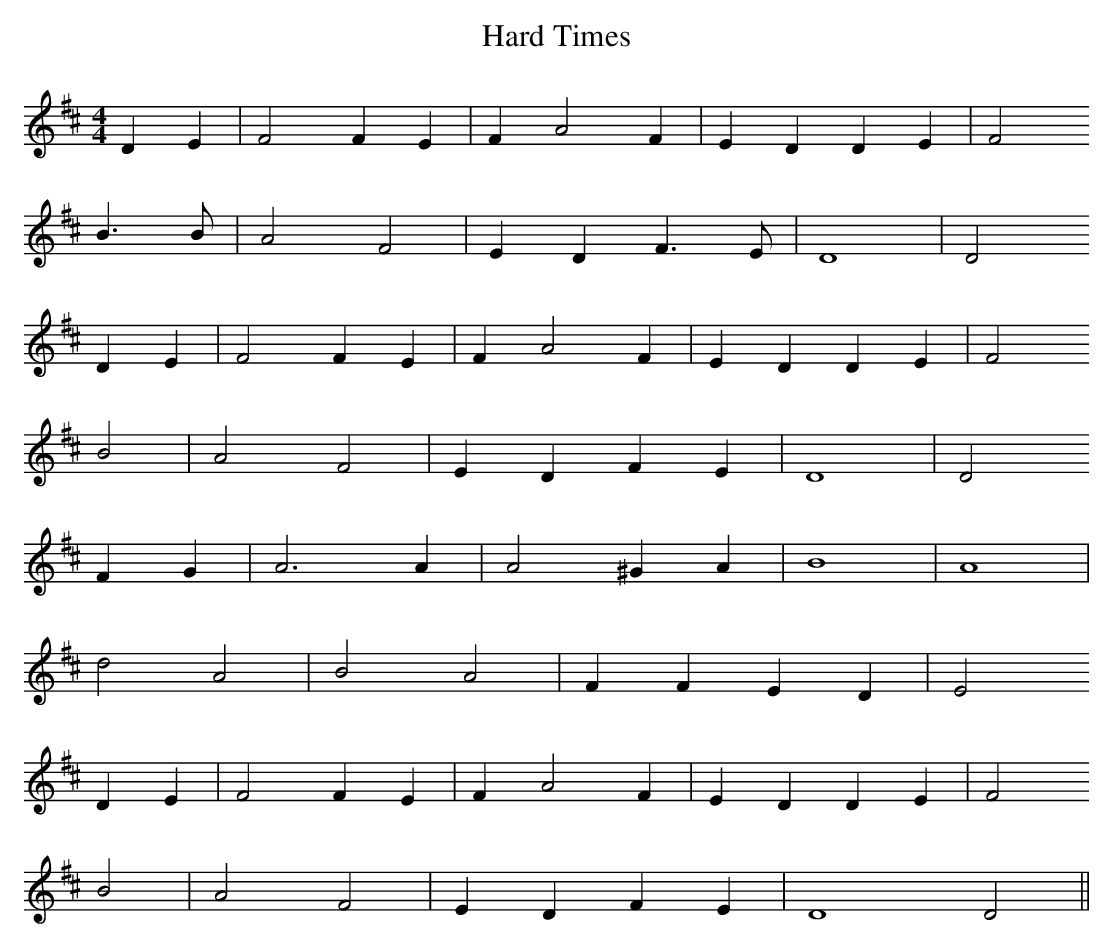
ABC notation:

X:1
T:Hard Times
M:4/4
K:D
D2 E2|F4 F2 E2|F2 A4 F2|E2 D2 D2 E2|F4
B3 B|A4 F4|E2 D2 F3 E|D8|D4
D2 E2|F4 F2 E2|F2 A4 F2|E2 D2 D2 E2|F4
B4|A4 F4|E2 D2 F2 E2|D8|D4
F2 G2|A6 A2|A4 ^G2 A2|B8|A8|
d4 A4|B4 A4|F2 F2 E2 D2|E4
D2 E2|F4 F2 E2|F2 A4 F2|E2 D2 D2 E2|F4
B4|A4 F4|E2 D2 F2 E2|D8 D4||
